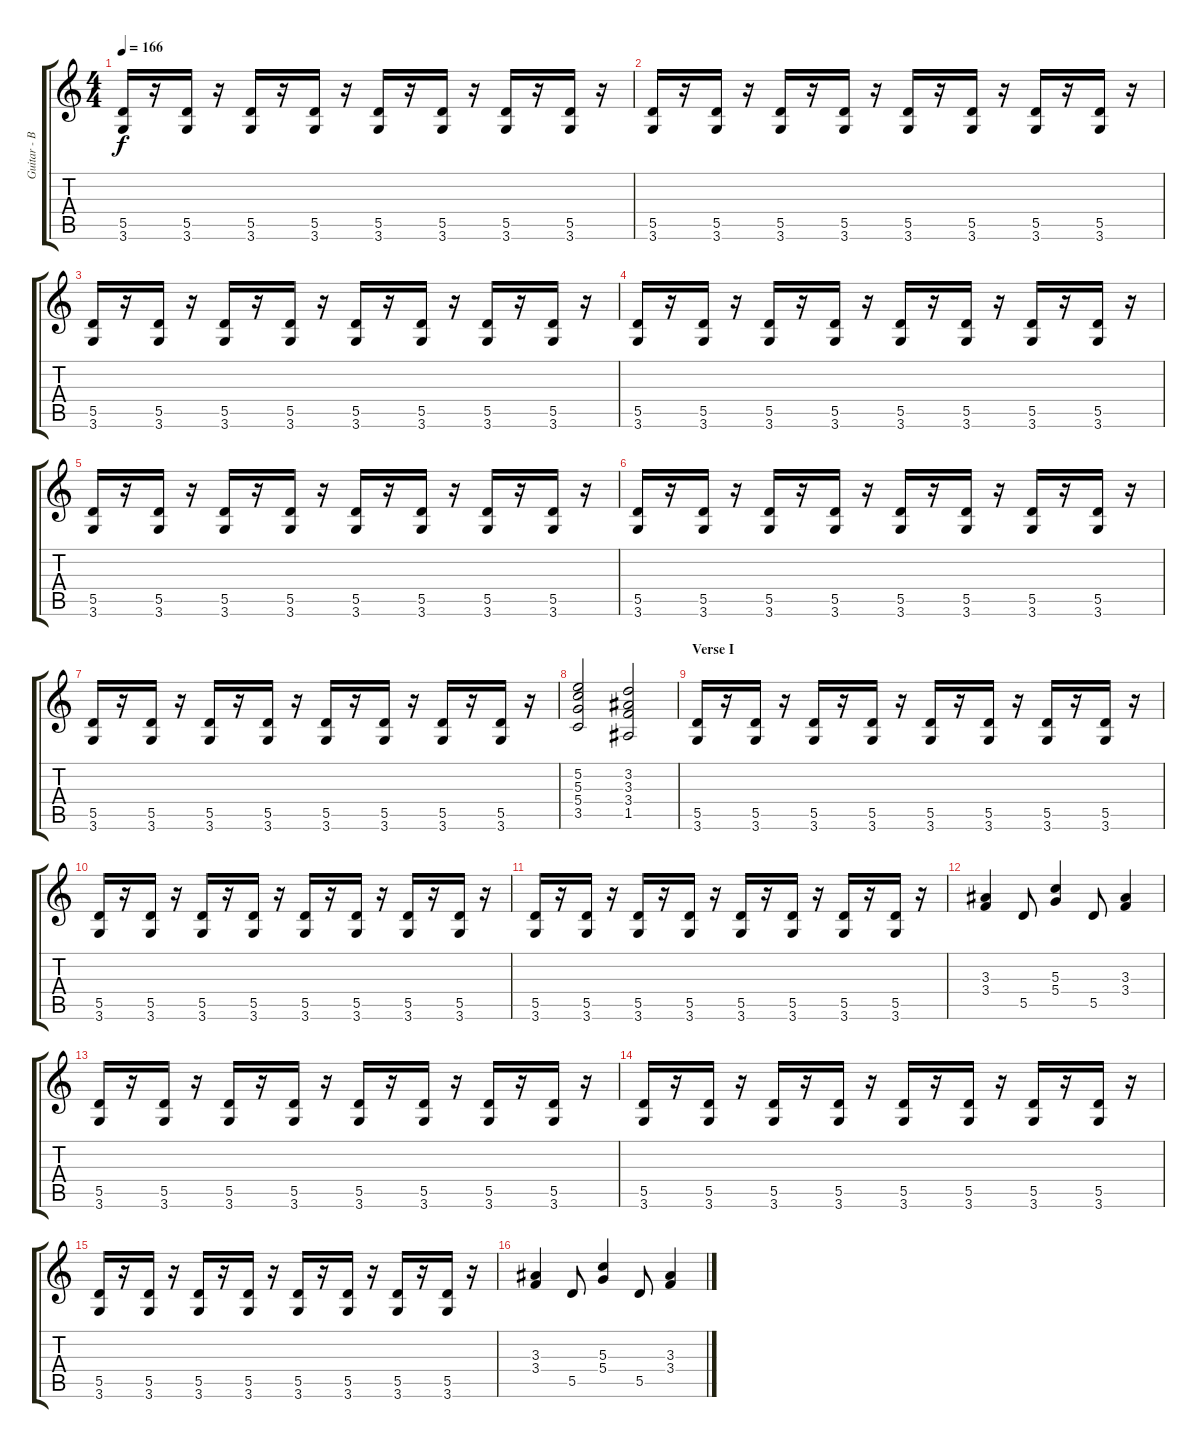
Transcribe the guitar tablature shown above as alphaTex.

\track ("Guitar - Blackmore" "Guitar - B") {instrument distortionguitar}
\staff {score tabs}
\tuning (E4 B3 G3 D3 A2 E2) {hide}
\ts (4 4)
\tempo 166
\clef g2
\ks c
(5.5 3.6).16{dy f} r.16 (5.5 3.6).16 r.16 (5.5 3.6).16 r.16 (5.5 3.6).16 r.16 (5.5 3.6).16 r.16 (5.5 3.6).16 r.16 (5.5 3.6).16 r.16 (5.5 3.6).16 r.16 |
(5.5 3.6).16 r.16 (5.5 3.6).16 r.16 (5.5 3.6).16 r.16 (5.5 3.6).16 r.16 (5.5 3.6).16 r.16 (5.5 3.6).16 r.16 (5.5 3.6).16 r.16 (5.5 3.6).16 r.16 |
(5.5 3.6).16 r.16 (5.5 3.6).16 r.16 (5.5 3.6).16 r.16 (5.5 3.6).16 r.16 (5.5 3.6).16 r.16 (5.5 3.6).16 r.16 (5.5 3.6).16 r.16 (5.5 3.6).16 r.16 |
(5.5 3.6).16 r.16 (5.5 3.6).16 r.16 (5.5 3.6).16 r.16 (5.5 3.6).16 r.16 (5.5 3.6).16 r.16 (5.5 3.6).16 r.16 (5.5 3.6).16 r.16 (5.5 3.6).16 r.16 |
(5.5 3.6).16 r.16 (5.5 3.6).16 r.16 (5.5 3.6).16 r.16 (5.5 3.6).16 r.16 (5.5 3.6).16 r.16 (5.5 3.6).16 r.16 (5.5 3.6).16 r.16 (5.5 3.6).16 r.16 |
(5.5 3.6).16 r.16 (5.5 3.6).16 r.16 (5.5 3.6).16 r.16 (5.5 3.6).16 r.16 (5.5 3.6).16 r.16 (5.5 3.6).16 r.16 (5.5 3.6).16 r.16 (5.5 3.6).16 r.16 |
(5.5 3.6).16 r.16 (5.5 3.6).16 r.16 (5.5 3.6).16 r.16 (5.5 3.6).16 r.16 (5.5 3.6).16 r.16 (5.5 3.6).16 r.16 (5.5 3.6).16 r.16 (5.5 3.6).16 r.16 |
(5.2 5.3 5.4 3.5).2{volume 13} (3.2 3.3 3.4 1.5).2 |
\section ("" "Verse I")
(5.5 3.6).16 r.16 (5.5 3.6).16 r.16 (5.5 3.6).16 r.16 (5.5 3.6).16 r.16 (5.5 3.6).16 r.16 (5.5 3.6).16 r.16 (5.5 3.6).16 r.16 (5.5 3.6).16 r.16 |
(5.5 3.6).16 r.16 (5.5 3.6).16 r.16 (5.5 3.6).16 r.16 (5.5 3.6).16 r.16 (5.5 3.6).16 r.16 (5.5 3.6).16 r.16 (5.5 3.6).16 r.16 (5.5 3.6).16 r.16 |
(5.5 3.6).16 r.16 (5.5 3.6).16 r.16 (5.5 3.6).16 r.16 (5.5 3.6).16 r.16 (5.5 3.6).16 r.16 (5.5 3.6).16 r.16 (5.5 3.6).16 r.16 (5.5 3.6).16 r.16 |
(3.3 3.4).4 5.5.8 (5.3 5.4).4 5.5.8 (3.3 3.4).4 |
(5.5 3.6).16 r.16 (5.5 3.6).16 r.16 (5.5 3.6).16 r.16 (5.5 3.6).16 r.16 (5.5 3.6).16 r.16 (5.5 3.6).16 r.16 (5.5 3.6).16 r.16 (5.5 3.6).16 r.16 |
(5.5 3.6).16 r.16 (5.5 3.6).16 r.16 (5.5 3.6).16 r.16 (5.5 3.6).16 r.16 (5.5 3.6).16 r.16 (5.5 3.6).16 r.16 (5.5 3.6).16 r.16 (5.5 3.6).16 r.16 |
(5.5 3.6).16 r.16 (5.5 3.6).16 r.16 (5.5 3.6).16 r.16 (5.5 3.6).16 r.16 (5.5 3.6).16 r.16 (5.5 3.6).16 r.16 (5.5 3.6).16 r.16 (5.5 3.6).16 r.16 |
(3.3 3.4).4 5.5.8 (5.3 5.4).4 5.5.8 (3.3 3.4).4
